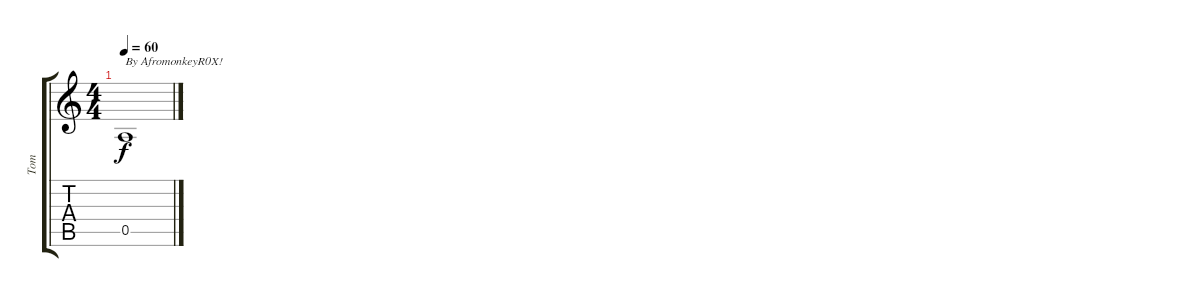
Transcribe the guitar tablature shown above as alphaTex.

\track ("Tom" "Tom") {instrument overdrivenguitar}
\staff {score tabs}
\tuning (E4 B3 G3 D3 A2 E2) {hide}
\ts (4 4)
\tempo 60
\clef g2
\ks c
0.5{t}.1{txt "By AfromonkeyR0X!" dy f}
